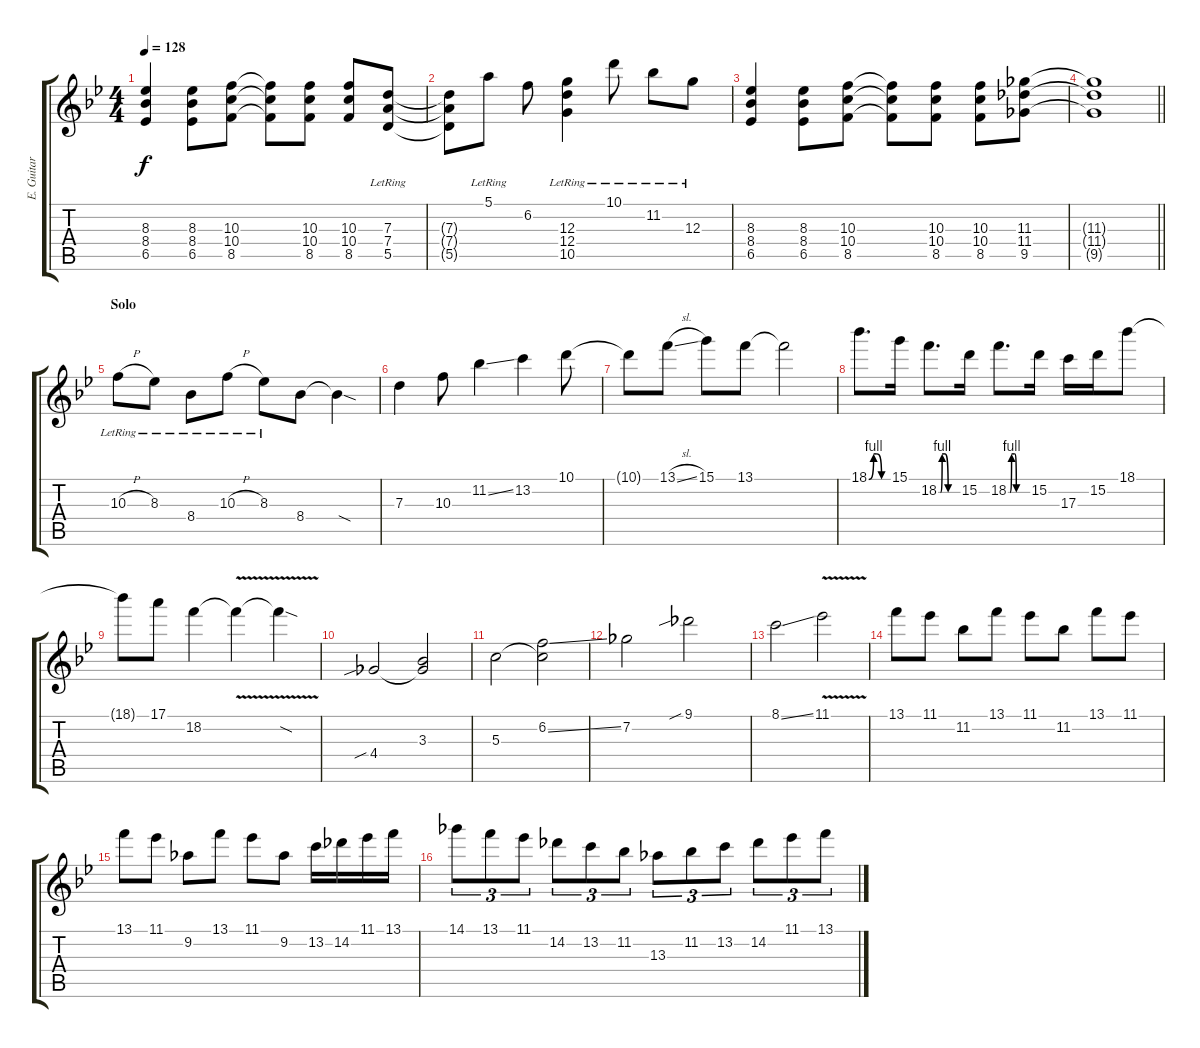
\track ("E. Guitar " "E. Guitar ") {instrument overdrivenguitar}
\staff {score tabs}
\tuning (E4 B3 G3 D3 A2 E2) {hide}
\ts (4 4)
\tempo 128
\clef g2
\ks bb
(8.3 8.4 6.5).4{dy f} (8.3 8.4 6.5).8 (10.3 10.4 8.5).8 (10.3{t} 10.4{t} 8.5{t}).8 (10.3 10.4 8.5).8 (10.3 10.4 8.5).8 (7.3{lr} 7.4{lr} 5.5{lr}).8 |
(7.3{t} 7.4{t} 5.5{t}).8 5.1{lr}.8 6.2.8 (12.3{lr} 12.4{lr} 10.5{lr}).4 10.1{lr}.8 11.2{lr}.8 12.3{lr}.8 |
(8.3 8.4 6.5).4 (8.3 8.4 6.5).8 (10.3 10.4 8.5).8 (10.3{t} 10.4{t} 8.5{t}).8 (10.3 10.4 8.5).8 (10.3 10.4 8.5).8 (11.3 11.4 9.5).8 |
\barLineRight lightlight
(11.3{t} 11.4{t} 9.5{t}).1 |
\section ("" "Solo")
10.3{h lr}.8 8.3{lr}.8 8.4{lr}.8 10.3{h lr}.8 8.3{lr}.8 8.4.8 8.4{sod t}.4 |
7.3.4 10.3.8 11.2{ss}.4 13.2.4 10.1.8 |
10.1{t}.8 13.1{sl}.8 15.1.8 13.1.8 13.1{t}.2 |
18.1{be (custom 0 0 15 4 25 4 40 0 60 0)}.8{d} 15.1.16 18.2{be (custom 0 0 6 0 11 4 20 4 30 0 60 0)}.8{d} 15.2.16 18.2{be (custom 0 0 5 0 10 4 20 4 25 0 60 0)}.8{d} 15.2.16 17.3.16 15.2.16 18.1.8 |
18.1{t}.8 17.1.8 18.2.4 18.2{v t}.4 18.2{sod t}.4 |
4.4{sib}.2 (3.3 4.4{t}).2 |
5.3.2 (6.2{ss} 5.3{t}).2 |
7.2.2 9.1{sib}.2 |
8.1{ss}.2 11.1{v}.2 |
13.1.8 11.1.8 11.2.8 13.1.8 11.1.8 11.2.8 13.1.8 11.1.8 |
13.1.8 11.1.8 9.2.8 13.1.8 11.1.8 9.2.8 13.2.16 14.2.16 11.1.16 13.1.16 |
14.1.8{tu (3 2)} 13.1.8{tu (3 2)} 11.1.8{tu (3 2)} 14.2.8{tu (3 2)} 13.2.8{tu (3 2)} 11.2.8{tu (3 2)} 13.3.8{tu (3 2)} 11.2.8{tu (3 2)} 13.2.8{tu (3 2)} 14.2.8{tu (3 2)} 11.1.8{tu (3 2)} 13.1.8{tu (3 2)}
